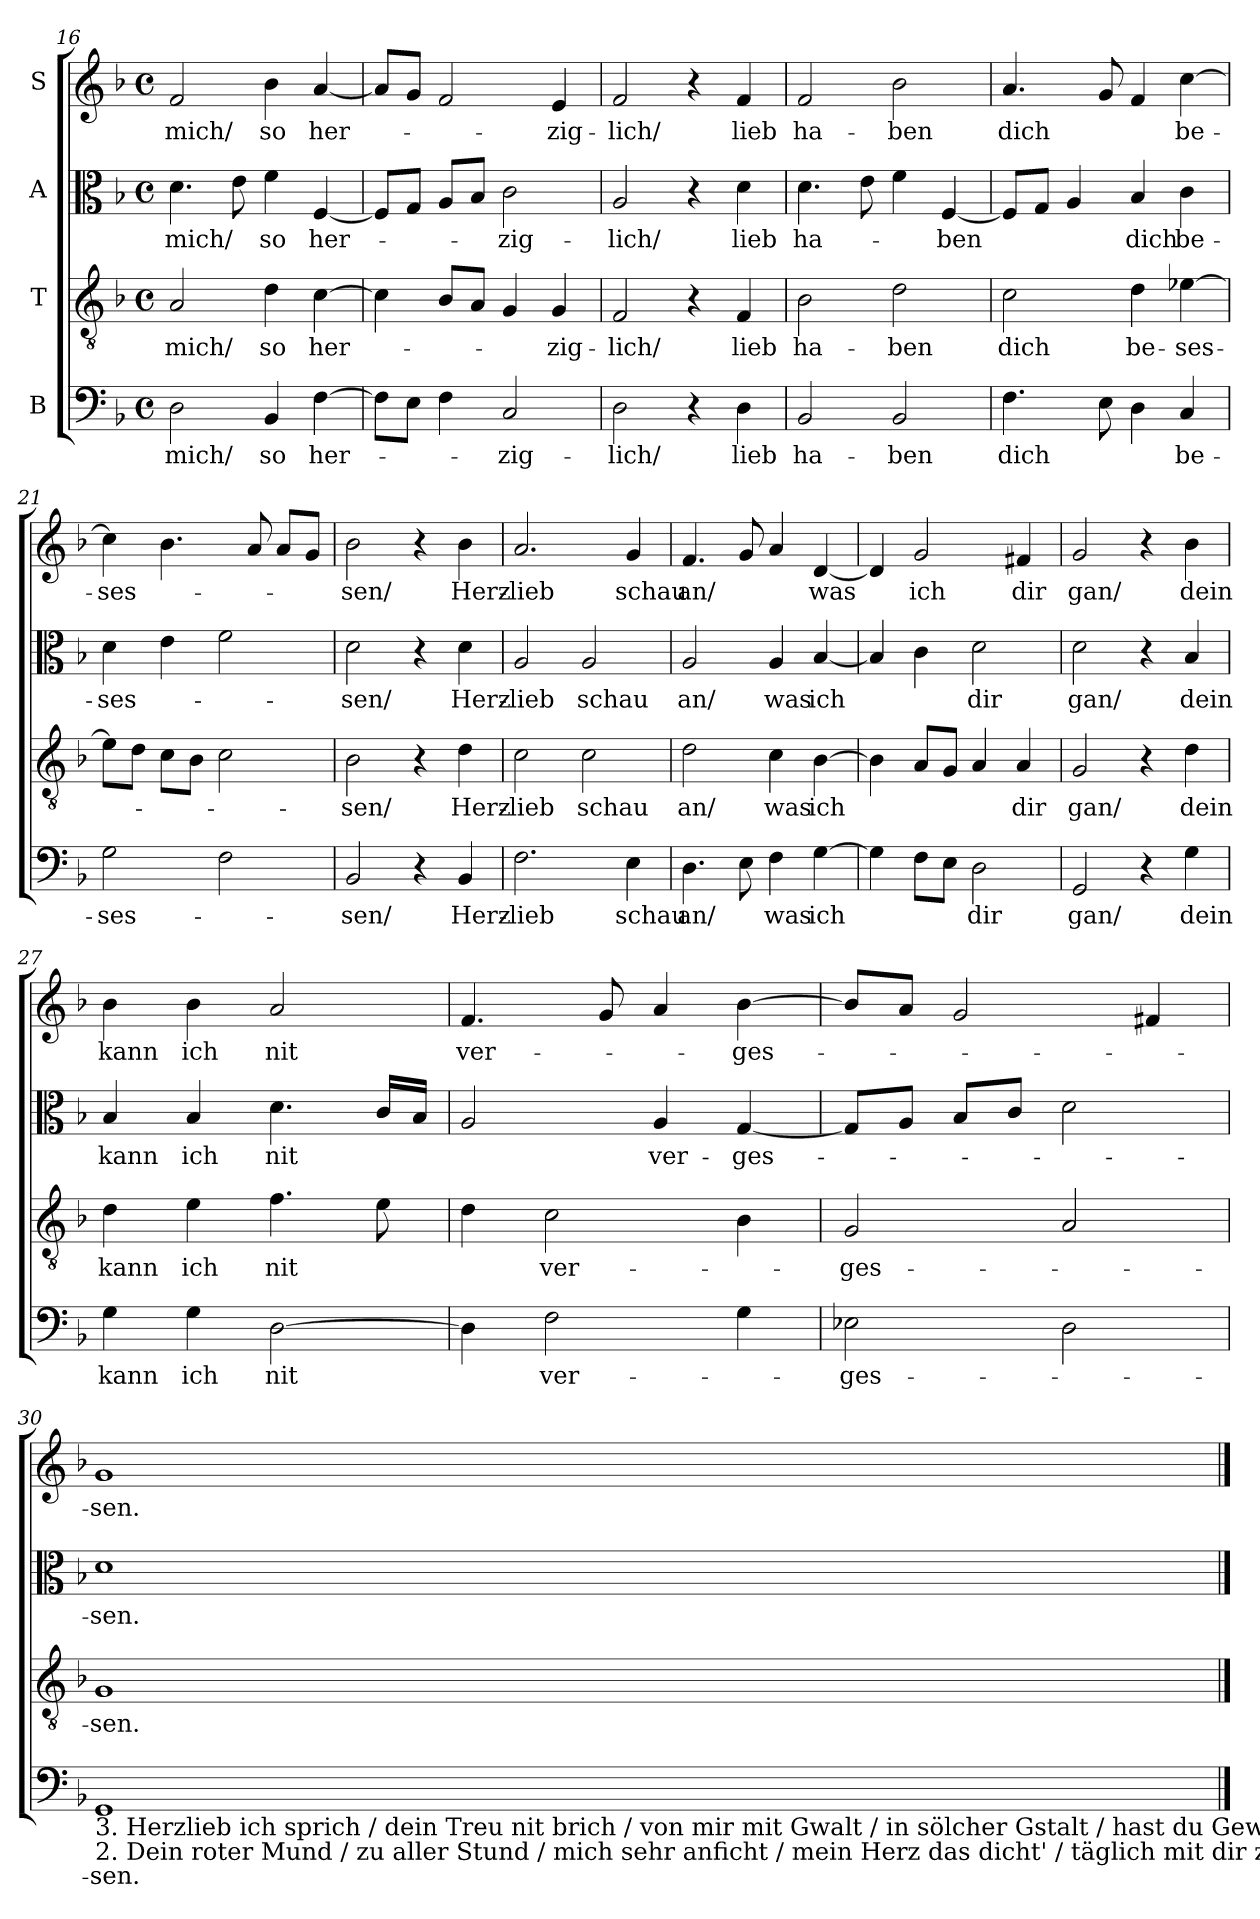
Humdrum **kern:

**kern	**text	**kern	**text	**kern	**text	**kern	**text
*part4	*part4	*part3	*part3	*part2	*part2	*part1	*part1
*staff4	*staff4	*staff3	*staff3	*staff2	*staff2	*staff1	*staff1
*I"B	*	*I"T	*	*I"A	*	*I"S	*
*clefF4	*	*clefGv2	*	*clefC3	*	*clefG2	*
*k[b-]	*	*k[b-]	*	*k[b-]	*	*k[b-]	*
*M4/4	*	*M4/4	*	*M4/4	*	*M4/4	*
*met(c)	*	*met(c)	*	*met(c)	*	*met(c)	*
=16	=16	=16	=16	=16	=16	=16	=16
2D\	mich/	2A/	mich/	4.d\	mich/	2f/	mich/
.	.	.	.	8e\	.	.	.
4BB-/	so	4d\	so	4f\	so	4b-\	so
[4F\	her-	[4c\	her-	[4F/	her-	[4a/	her-
=17	=17	=17	=17	=17	=17	=17	=17
8F\L]	.	4c\]	.	8F/L]	.	8a/L]	.
8E\J	.	.	.	8G/J	.	8g/J	.
4F\	.	8B-/L	.	8A/L	.	2f/	.
.	.	8A/J	.	8B-/J	.	.	.
2C/	-zig-	4G/	.	2c\	-zig-	.	.
.	.	4G/	-zig-	.	.	4e/	-zig-
=18	=18	=18	=18	=18	=18	=18	=18
2D\	-lich/	2F/	-lich/	2A/	-lich/	2f/	-lich/
4r	.	4r	.	4r	.	4r	.
4D\	lieb	4F/	lieb	4d\	lieb	4f/	lieb
!!LO:LB:g=z
=19	=19	=19	=19	=19	=19	=19	=19
2BB-/	ha-	2B-\	ha-	4.d\	ha-	2f/	ha-
.	.	.	.	8e\	.	.	.
2BB-/	-ben	2d\	-ben	4f\	.	2b-\	-ben
.	.	.	.	[4F/	-ben	.	.
=20	=20	=20	=20	=20	=20	=20	=20
4.F\	dich	2c\	dich	8F/L]	.	4.a/	dich
.	.	.	.	8G/J	.	.	.
.	.	.	.	4A/	.	.	.
8E\	.	.	.	.	.	8g/	.
4D\	.	4d\	be-	4B-/	dich	4f/	.
4C/	be-	[4e-X\	-ses-	4c\	-be-	[4cc\	be-
=21	=21	=21	=21	=21	=21	=21	=21
2G\	-ses-	8e-\L]	.	4d\	-ses-	4cc\]	-ses-
.	.	8d\J	.	.	.	.	.
.	.	8c\L	.	4e\	.	4.b-\	.
.	.	8B-\J	.	.	.	.	.
2F\	.	2c\	.	2f\	.	.	.
.	.	.	.	.	.	8a/	.
.	.	.	.	.	.	8a/L	.
.	.	.	.	.	.	8g/J	.
=22	=22	=22	=22	=22	=22	=22	=22
2BB-/	-sen/	2B-\	-sen/	2d\	-sen/	2b-\	-sen/
4r	.	4r	.	4r	.	4r	.
4BB-/	Herz-	4d\	Herz-	4d\	Herz-	4b-\	Herz-
=23	=23	=23	=23	=23	=23	=23	=23
2.F\	-lieb	2c\	-lieb	2A/	-lieb	2.a/	-lieb
.	.	2c\	schau	2A/	schau	.	.
4E\	schau	.	.	.	.	4g/	schau
=24	=24	=24	=24	=24	=24	=24	=24
4.D\	an/	2d\	an/	2A/	an/	4.f/	an/
8E\	.	.	.	.	.	8g/	.
4F\	was	4c\	was	4A/	was	4a/	.
[4G\	ich	[4B-\	ich	[4B-/	ich	[4d/	was
!!LO:LB:g=z
=25	=25	=25	=25	=25	=25	=25	=25
4G\]	.	4B-\]	.	4B-/]	.	4d/]	.
8F\L	.	8A/L	.	4c\	.	2g/	ich
8E\J	.	8G/J	.	.	.	.	.
2D\	dir	4A/	.	2d\	dir	.	.
.	.	4A/	dir	.	.	4f#X/	dir
=26	=26	=26	=26	=26	=26	=26	=26
2GG/	gan/	2G/	gan/	2d\	gan/	2g/	gan/
4r	.	4r	.	4r	.	4r	.
4G\	dein	4d\	dein	4B-/	dein	4b-\	dein
=27	=27	=27	=27	=27	=27	=27	=27
4G\	kann	4d\	kann	4B-/	kann	4b-\	kann
4G\	ich	4e\	ich	4B-/	ich	4b-\	ich
[2D\	nit	4.f\	nit	4.d\	nit	2a/	nit
.	.	8e\	.	16c/LL	.	.	.
.	.	.	.	16B-/JJ	.	.	.
=28	=28	=28	=28	=28	=28	=28	=28
4D\]	.	4d\	.	2A/	.	4.f/	ver-
2F\	ver-	2c\	ver-	.	.	.	.
.	.	.	.	.	.	8g/	.
.	.	.	.	4A/	ver-	4a/	.
4G\	.	4B-\	.	[4G/	-ges-	[4b-\	-ges-
=29	=29	=29	=29	=29	=29	=29	=29
2E-X\	-ges-	2G/	-ges-	8G/L]	.	8b-/L]	.
.	.	.	.	8A/J	.	8a/J	.
.	.	.	.	8B-/L	.	2g/	.
.	.	.	.	8c/J	.	.	.
2D\	.	2A/	.	2d\	.	.	.
.	.	.	.	.	.	4f#X/	.
!!LO:PB:g=z
=30	=30	=30	=30	=30	=30	=30	=30
!LO:TX:b:t=3. Herzlieb ich sprich / dein Treu nit brich /    von mir mit Gwalt / in sölcher Gstalt /     hast du Gewalt zu schaffen /    schön krumm und wert / mit Weis und Bärd /    hast du das Lob / in sölcher Prob /     an dir ist nit zu strafen /     dadurch du hast / ohn alle Rast /    mich hert und fast gefangen /    all Weil und Stund / aus Herzen Grund /    nach dir tut mich verlangen.	!	!	!	!	!	!	!
!LO:TX:b:t=2. Dein roter Mund / zu aller Stund /     mich sehr anficht / mein Herz das dicht' /     täglich mit dir zu scherzen /     fürwahr glaub mir / früntliche Zier /     daß du für all / in diesem Tal /     mir liebest in dem Herzen /     herwiederwärts / begehrt mein Herz /     in Freud und Scherz dergleichen /     als ich vertrau /herzliebste Frau /     von dir will ich nicht weichen.	!	!	!	!	!	!	!
1GG	-sen.	1G	-sen.	1d	-sen.	1g	-sen.
==	==	==	==	==	==	==	==
*-	*-	*-	*-	*-	*-	*-	*-
